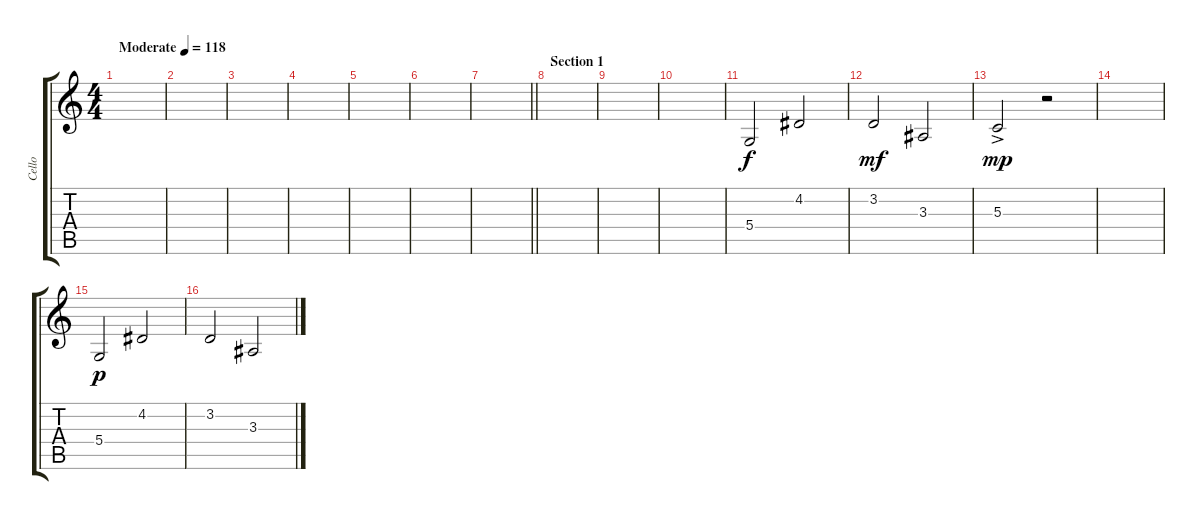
\track ("Cello" "Cello") {instrument cello}
\staff {score tabs}
\tuning (E4 B3 G3 D3 A2 E2) {hide}
\ts (4 4)
\tempo (118 "Moderate")
\clef g2
\ks c
|
|
|
|
|
|
\barLineRight lightlight
|
\section ("" "Section 1")
|
|
|
5.4.2 4.2.2 |
3.2.2{dy mf} 3.3.2 |
5.3{ac}.2{dy mp} r.2 |
|
5.4.2{dy p} 4.2.2 |
3.2.2 3.3.2
